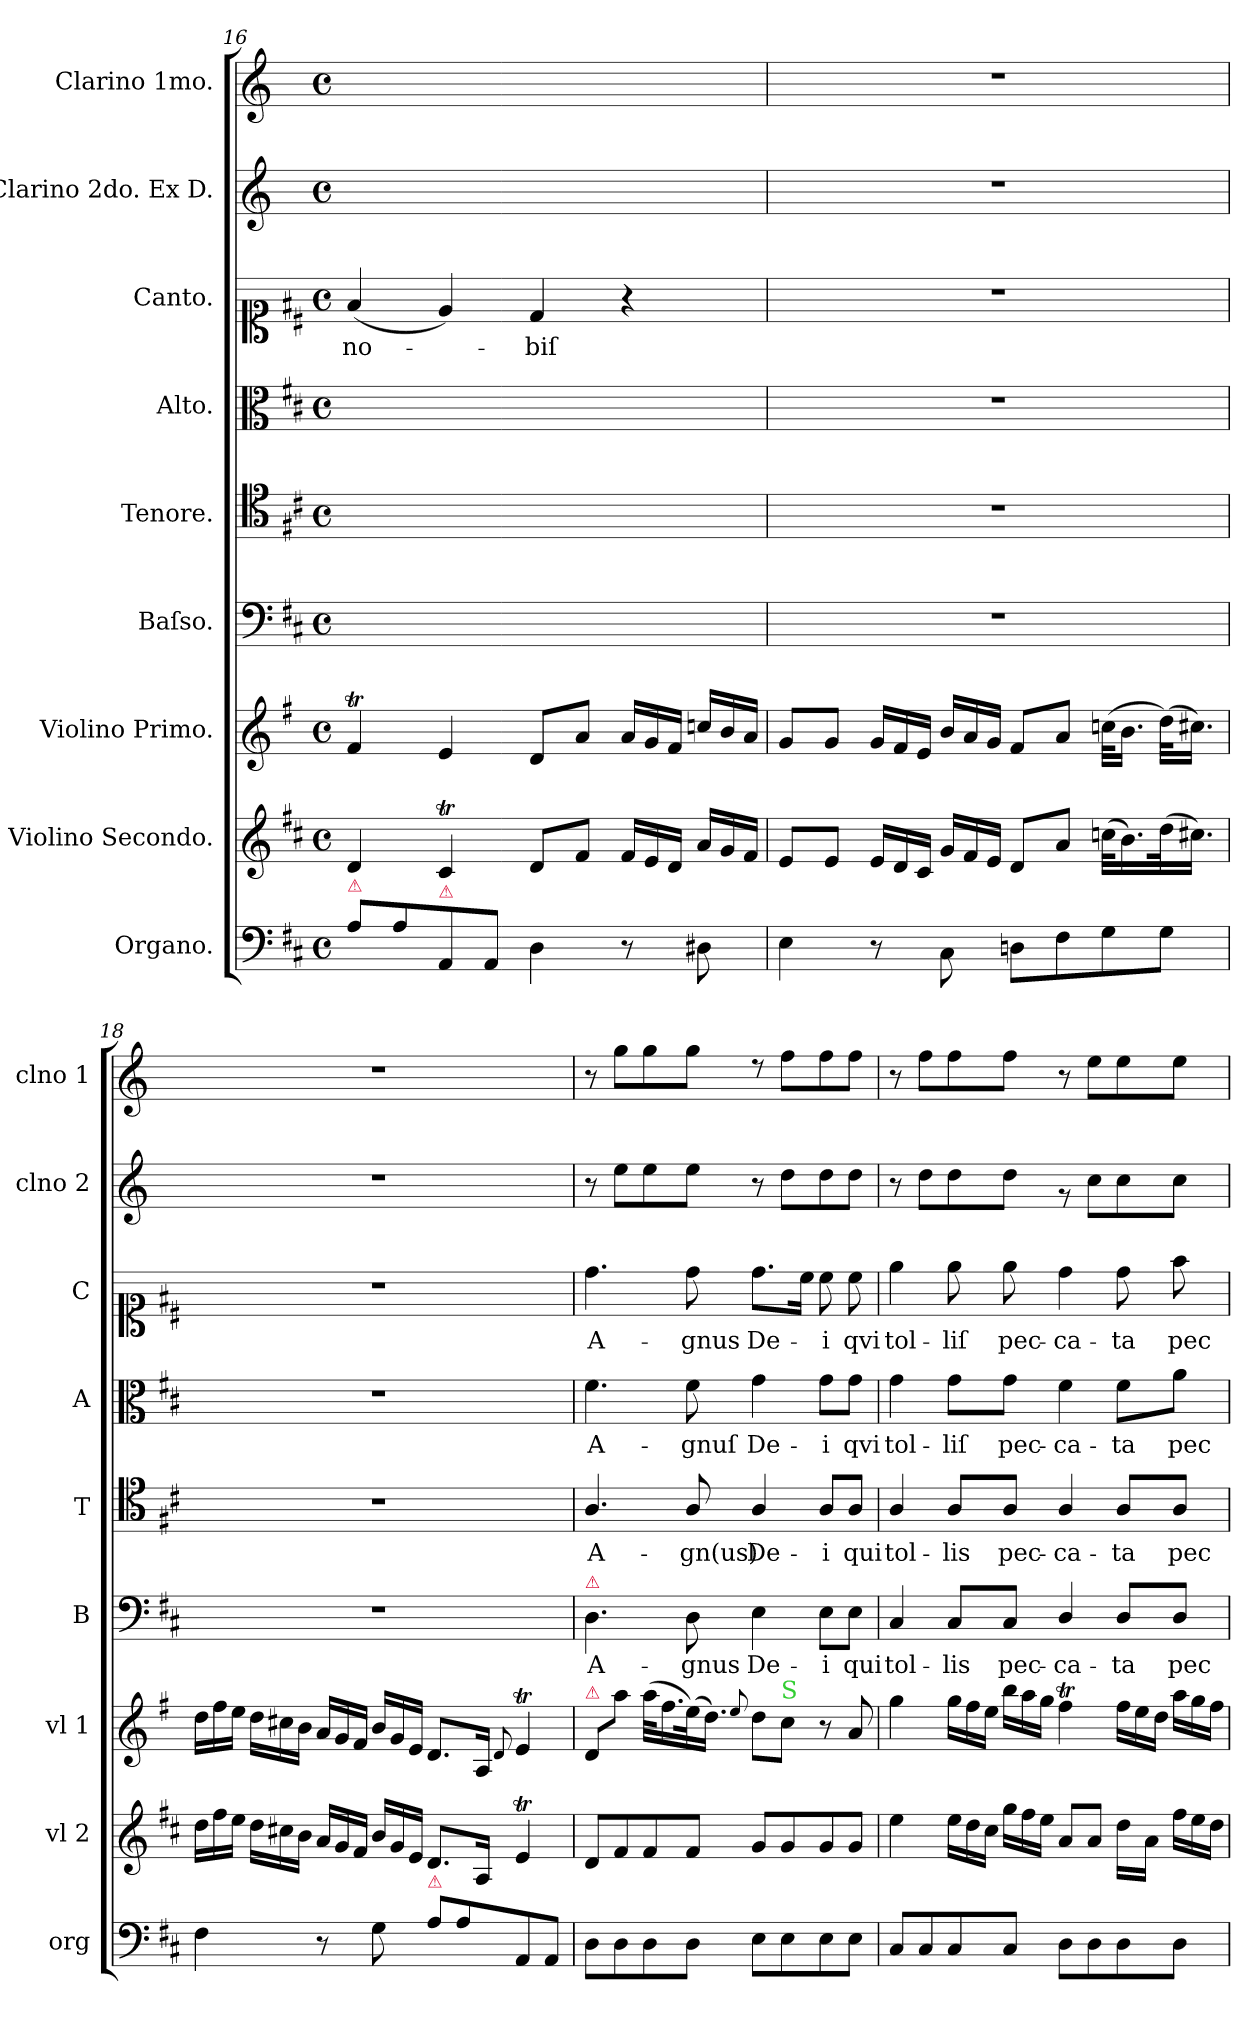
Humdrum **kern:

**kern	**kern	**dynam	**kern	**dynam	**kern	**text	**kern	**text	**kern	**text	**kern	**text	**kern	**kern
*part9	*part8	*part8	*part7	*part7	*part6	*part6	*part5	*part5	*part4	*part4	*part3	*part3	*part2	*part1
*staff9	*staff8	*staff8	*staff7	*staff7	*staff6	*staff6	*staff5	*staff5	*staff4	*staff4	*staff3	*staff3	*staff2	*staff1
*I"Organo.	*I"Violino Secondo.	*	*I"Violino Primo.	*	*I"Baſso.	*	*I"Tenore.	*	*I"Alto.	*	*I"Canto.	*	*I"Clarino 2do. Ex D.	*I"Clarino 1mo.
*I'org	*I'vl 2	*	*I'vl 1	*	*I'B	*	*I'T	*	*I'A	*	*I'C	*	*I'clno 2	*I'clno 1
*clefF4	*clefG2	*	*clefG2	*	*clefF4	*	*clefC4	*	*clefC3	*	*clefC1	*	*clefG2	*clefG2
*	*	*	*	*	*	*	*	*	*	*	*	*	*ITrd-1c-2	*ITrd-1c-2
*k[f#c#]	*k[f#c#]	*	*k[f#]	*	*k[f#c#]	*	*k[f#c#]	*	*k[f#c#]	*	*k[f#c#]	*	*k[f#c#]	*k[f#c#]
*D:	*D:	*	*	*	*D:	*	*D:	*	*D:	*	*D:	*	*D:	*D:
*M4/4	*M4/4	*	*M4/4	*	*M4/4	*	*M4/4	*	*M4/4	*	*M4/4	*	*M4/4	*M4/4
*met(c)	*met(c)	*	*met(c)	*	*met(c)	*	*met(c)	*	*met(c)	*	*met(c)	*	*met(c)	*met(c)
=16	=16	=16	=16	=16	=16	=16	=16	=16	=16	=16	=16	=16	=16	=16
!LO:TX:a:color=crimson:t=⚠	!	!	!	!	!	!	!	!	!	!	!	!	!	!
8A\L	4d/	.	4f#t/	.	1ryy	.	1ryy	.	1ryy	.	(4f#/	no-	1ryy	1ryy
8A\	.	.	.	.	.	.	.	.	.	.	.	.	.	.
!LO:TX:a:color=crimson:t=⚠	!	!	!	!	!	!	!	!	!	!	!	!	!	!
8AA/	4c#t/	.	4e/	.	.	.	.	.	.	.	4e/)	.	.	.
8AA/J	.	.	.	.	.	.	.	.	.	.	.	.	.	.
!	!	!LO:DY:b	!	!	!	!	!	!	!	!	!	!	!	!
4D\	8d/L	for	8d/L	.	.	.	.	.	.	.	4d/	-biſ	.	.
!	!	!	!	!LO:DY:b	!	!	!	!	!	!	!	!	!	!
.	8f#/J	.	8a/J	for	.	.	.	.	.	.	.	.	.	.
*	*Xtuplet	*	*Xtuplet	*	*	*	*	*	*	*	*	*	*	*
8r	24f#/LL	.	24a/LL	.	.	.	.	.	.	.	4r	.	.	.
.	24e/	.	24g/	.	.	.	.	.	.	.	.	.	.	.
.	24d/JJ	.	24f#/JJ	.	.	.	.	.	.	.	.	.	.	.
8D#X\	24a/LL	.	24ccn/LL	.	.	.	.	.	.	.	.	.	.	.
.	24g/	.	24b/	.	.	.	.	.	.	.	.	.	.	.
.	24f#/JJ	.	24a/JJ	.	.	.	.	.	.	.	.	.	.	.
=17	=17	=17	=17	=17	=17	=17	=17	=17	=17	=17	=17	=17	=17	=17
4E\	8e/L	.	8g/L	.	1r	.	1r	.	1r	.	1r	.	1r	1r
.	8e/J	.	8g/J	.	.	.	.	.	.	.	.	.	.	.
8r	24e/LL	.	24g/LL	.	.	.	.	.	.	.	.	.	.	.
.	24d/	.	24f#/	.	.	.	.	.	.	.	.	.	.	.
.	24c#/JJ	.	24e/JJ	.	.	.	.	.	.	.	.	.	.	.
8C#\	24g/LL	.	24b/LL	.	.	.	.	.	.	.	.	.	.	.
.	24f#/	.	24a/	.	.	.	.	.	.	.	.	.	.	.
.	24e/JJ	.	24g/JJ	.	.	.	.	.	.	.	.	.	.	.
8Dn\L	8d/L	.	8f#/L	.	.	.	.	.	.	.	.	.	.	.
8F#\	8a/J	.	8a/J	.	.	.	.	.	.	.	.	.	.	.
8G\	(32ccn\KLL	.	(32ccn\KLL	.	.	.	.	.	.	.	.	.	.	.
.	16.b\)	.	16.b\JJ	.	.	.	.	.	.	.	.	.	.	.
8G\J	(32dd\K	.	(32dd\KLL)	.	.	.	.	.	.	.	.	.	.	.
.	16.cc#X\JJ)	.	16.cc#X\JJ)	.	.	.	.	.	.	.	.	.	.	.
=18	=18	=18	=18	=18	=18	=18	=18	=18	=18	=18	=18	=18	=18	=18
4F#\	24dd\LL	.	24dd\LL	.	1r	.	1r	.	1r	.	1r	.	1r	1r
.	24ff#\	.	24ff#\	.	.	.	.	.	.	.	.	.	.	.
.	24ee\JJ	.	24ee\JJ	.	.	.	.	.	.	.	.	.	.	.
.	24dd\LL	.	24dd\LL	.	.	.	.	.	.	.	.	.	.	.
.	24cc#X\	.	24cc#X\	.	.	.	.	.	.	.	.	.	.	.
.	24b\JJ	.	24b\JJ	.	.	.	.	.	.	.	.	.	.	.
8r	24a/LL	.	24a/LL	.	.	.	.	.	.	.	.	.	.	.
.	24g/	.	24g/	.	.	.	.	.	.	.	.	.	.	.
.	24f#/JJ	.	24f#/JJ	.	.	.	.	.	.	.	.	.	.	.
8G\	24b/LL	.	24b/LL	.	.	.	.	.	.	.	.	.	.	.
.	24g/	.	24g/	.	.	.	.	.	.	.	.	.	.	.
.	24e/JJ	.	24e/JJ	.	.	.	.	.	.	.	.	.	.	.
!LO:TX:a:color=crimson:t=⚠	!	!	!	!	!	!	!	!	!	!	!	!	!	!
8A\L	8.d/L	.	8.d/L	.	.	.	.	.	.	.	.	.	.	.
8A\	.	.	.	.	.	.	.	.	.	.	.	.	.	.
.	16A/Jk	.	16A/Jk	.	.	.	.	.	.	.	.	.	.	.
.	.	.	8qqd/	.	.	.	.	.	.	.	.	.	.	.
8AA/	4eT/	.	4eT/	.	.	.	.	.	.	.	.	.	.	.
8AA/J	.	.	.	.	.	.	.	.	.	.	.	.	.	.
=19	=19	=19	=19	=19	=19	=19	=19	=19	=19	=19	=19	=19	=19	=19
!	!	!	!	!	!LO:TX:a:color=crimson:t=⚠	!	!	!	!	!	!	!	!	!
!	!	!	!LO:TX:a:color=crimson:t=⚠	!	!	!	!	!	!	!	!	!	!	!
8D\L	8d/L	.	8d/L	.	4.D\	A-	4.A/	A-	4.f#\	A-	4.dd\	A-	8r	8r
8D\	8f#/	.	8aa\J	.	.	.	.	.	.	.	.	.	8ff#\L	8aa\L
8D\	8f#/	.	(32aa\KLL	.	.	.	.	.	.	.	.	.	8ff#\	8aa\
.	.	.	16.ff#\	.	.	.	.	.	.	.	.	.	.	.
8D\J	8f#/J	.	(32ee\K)	.	8D\	-gnus	8A/	-gn(us)	8f#\	-gnuſ	8dd\	-gnus	8ff#\J	8aa\J
.	.	.	16.dd\JJ)	.	.	.	.	.	.	.	.	.	.	.
.	.	.	8qqee/	.	.	.	.	.	.	.	.	.	.	.
8E\L	8g/L	.	8dd\L	.	4E\	De-	4A/	De-	4g\	De-	8.dd\L	De-	8r	8rdd
!	!	!	!LO:TX:a:color=limegreen:t=S	!	!	!	!	!	!	!	!	!	!	!
8E\	8g/	.	8cc\J	.	.	.	.	.	.	.	.	.	8ee\L	8gg\L
.	.	.	.	.	.	.	.	.	.	.	16cc#\Jk	.	.	.
8E\	8g/	.	8r	.	8E\L	-i	8A/L	-i	8g\L	-i	8cc#\	-i	8ee\	8gg\
8E\J	8g/J	.	8a/	.	8E\J	qui	8A/J	qui	8g\J	qvi	8cc#\	qvi	8ee\J	8gg\J
=20	=20	=20	=20	=20	=20	=20	=20	=20	=20	=20	=20	=20	=20	=20
8C#/L	4ee\	.	4gg\	.	4C#/	tol-	4A/	tol-	4g\	tol-	4ee\	tol-	8r	8r
8C#/	.	.	.	.	.	.	.	.	.	.	.	.	8ee\L	8gg\L
8C#/	24ee\LL	.	24gg\LL	.	8C#/L	-lis	8A/L	-lis	8g\L	-liſ	8ee\	-liſ	8ee\	8gg\
.	24dd\	.	24ff#\	.	.	.	.	.	.	.	.	.	.	.
.	24cc#\JJ	.	24ee\JJ	.	.	.	.	.	.	.	.	.	.	.
8C#/J	24gg\LL	.	24bb\LL	.	8C#/J	pec-	8A/J	pec-	8g\J	pec-	8ee\	pec-	8ee\J	8gg\J
.	24ff#\	.	24aa\	.	.	.	.	.	.	.	.	.	.	.
.	24ee\JJ	.	24gg\JJ	.	.	.	.	.	.	.	.	.	.	.
8D\L	8a/L	.	4ff#t\	.	4D/	-ca-	4A/	-ca-	4f#\	-ca-	4dd\	-ca-	8rg	8r
8D\	8a/J	.	.	.	.	.	.	.	.	.	.	.	8dd\L	8ff#\L
8D\	16dd\LL	.	24ff#\LL	.	8D/L	-ta	8A/L	-ta	8f#\L	-ta	8dd\	-ta	8dd\	8ff#\
.	.	.	24ee\	.	.	.	.	.	.	.	.	.	.	.
.	16a\JJ	.	.	.	.	.	.	.	.	.	.	.	.	.
.	.	.	24dd\JJ	.	.	.	.	.	.	.	.	.	.	.
8D\J	24ff#\LL	.	24aa\LL	.	8D/J	pec-	8A/J	pec-	8a\J	pec-	8ff#\	pec-	8dd\J	8ff#\J
.	24ee\	.	24gg\	.	.	.	.	.	.	.	.	.	.	.
.	24dd\JJ	.	24ff#\JJ	.	.	.	.	.	.	.	.	.	.	.
=	=	=	=	=	=	=	=	=	=	=	=	=	=	=
*-	*-	*-	*-	*-	*-	*-	*-	*-	*-	*-	*-	*-	*-	*-
